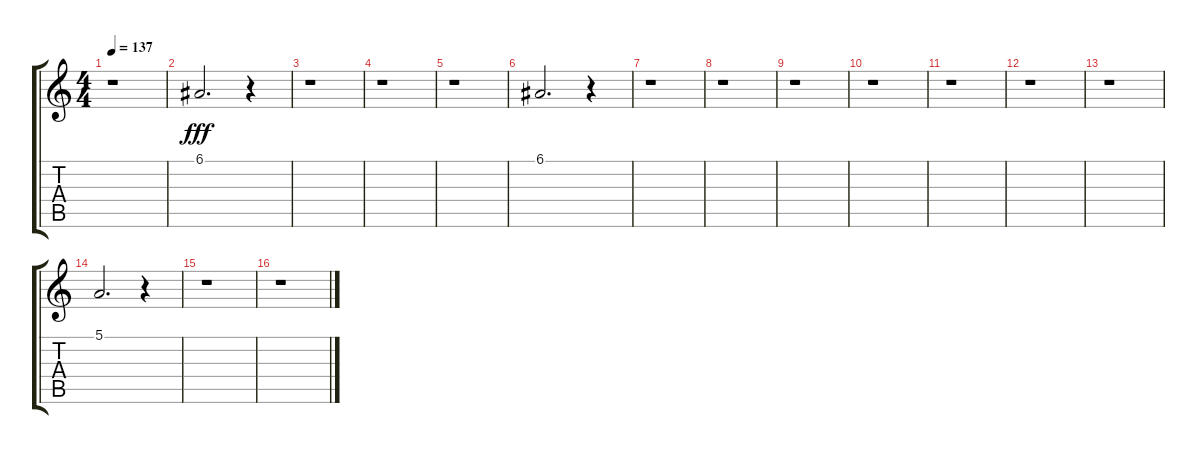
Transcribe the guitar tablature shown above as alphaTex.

\track "" {instrument reversecymbal}
\staff {score tabs}
\tuning (E4 B3 G3 D3 A2 E2) {hide}
\ts (4 4)
\tempo 137
\clef g2
\ks c
r.1{dy fff} |
6.1.2{d} r.4 |
r.1 |
r.1 |
r.1 |
6.1.2{d} r.4 |
r.1 |
r.1 |
r.1 |
r.1 |
r.1 |
r.1 |
r.1 |
5.1.2{d} r.4 |
r.1 |
r.1
